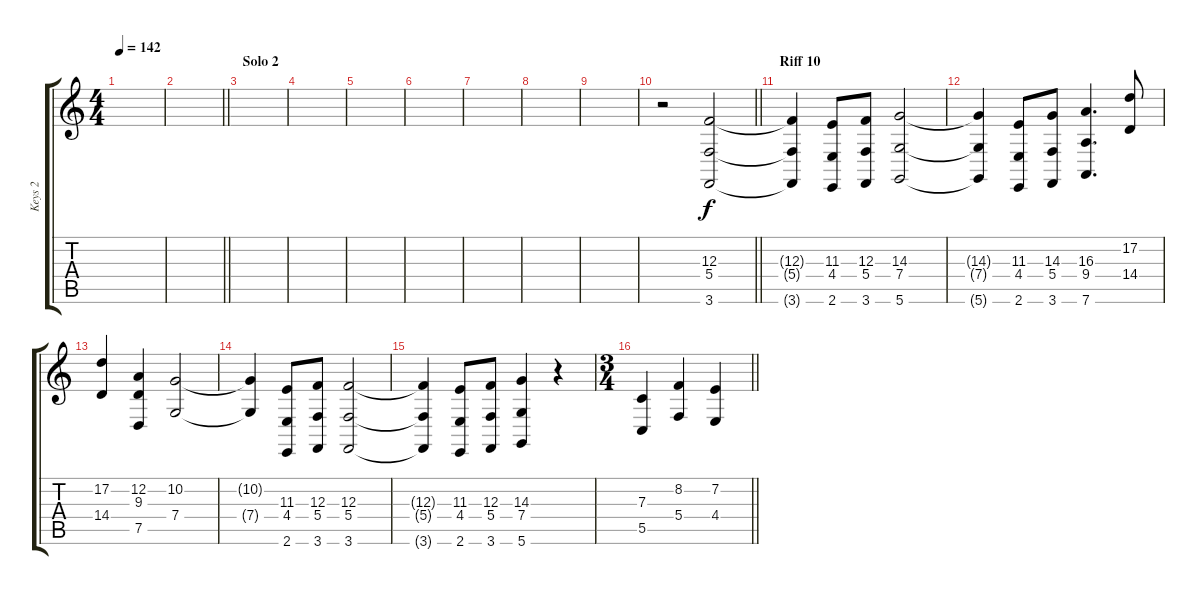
\track ("Keys 2" "Keys 2") {instrument frenchhorn}
\staff {score tabs}
\tuning (D4 A3 F3 C3 G2 D2) {hide}
\ts (4 4)
\tempo 142
\clef g2
\ks c
|
\barLineRight lightlight
|
\section ("" "Solo 2")
|
|
|
|
|
|
|
\barLineRight lightlight
r.2 (12.3 5.4 3.6).2 |
\section ("" "Riff 10")
(12.3{t} 5.4{t} 3.6{t}).4 (11.3 4.4 2.6).8 (12.3 5.4 3.6).8 (14.3 7.4 5.6).2 |
(14.3{t} 7.4{t} 5.6{t}).4 (11.3 4.4 2.6).8 (14.3 5.4 3.6).8 (16.3 9.4 7.6).4{d} (17.2 14.4).8 |
(17.2 14.4).4 (12.2 9.3 7.5).4 (10.2 7.4).2 |
(10.2{t} 7.4{t}).4 (11.3 4.4 2.6).8 (12.3 5.4 3.6).8 (12.3 5.4 3.6).2 |
(12.3{t} 5.4{t} 3.6{t}).4 (11.3 4.4 2.6).8 (12.3 5.4 3.6).8 (14.3 7.4 5.6).4 r.4 |
\ts (3 4)
\barLineRight lightlight
(7.3 5.5).4 (8.2 5.4).4 (7.2 4.4).4
